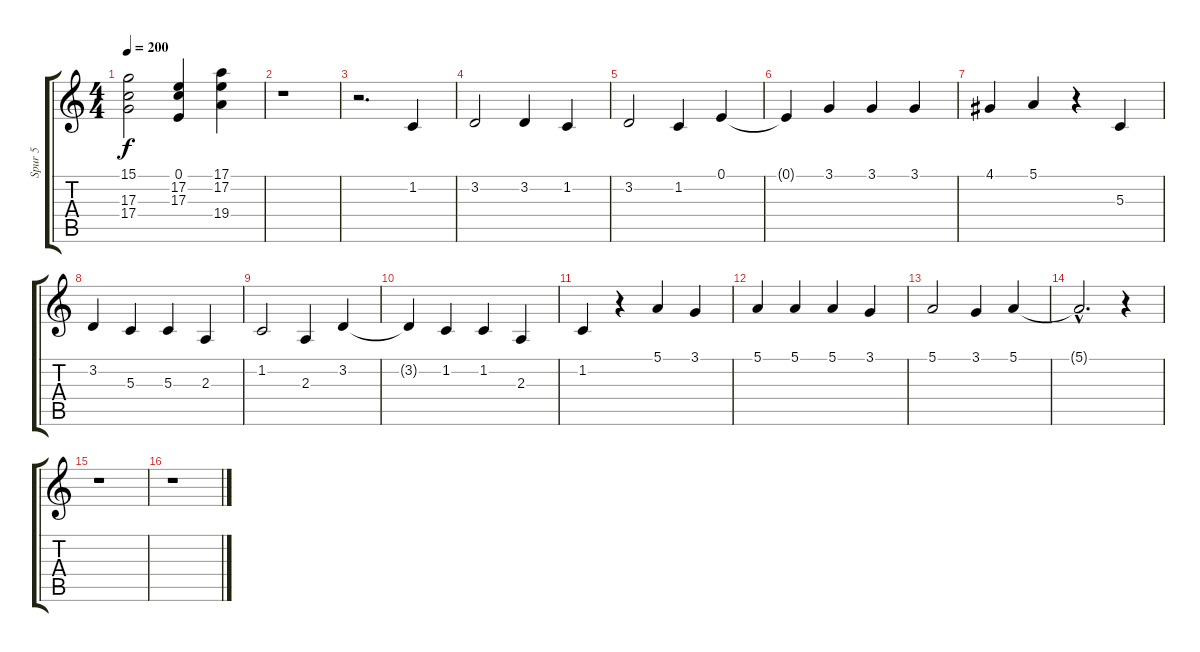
\track ("Spur 5" "Spur 5") {instrument pad3polysynth}
\staff {score tabs}
\tuning (E4 B3 G3 D3 A2 E2) {hide}
\ts (4 4)
\tempo 200
\clef g2
\ks c
(15.1 17.3 17.4).2{dy f} (0.1 17.2 17.3).4 (17.1 17.2 19.4).4 |
r.1 |
r.2{d} 1.2.4 |
3.2.2 3.2.4 1.2.4 |
3.2.2 1.2.4 0.1.4 |
0.1{t}.4 3.1.4 3.1.4 3.1.4 |
4.1.4 5.1.4 r.4 5.3.4 |
3.2.4 5.3.4 5.3.4 2.3.4 |
1.2.2 2.3.4 3.2.4 |
3.2{t}.4 1.2.4 1.2.4 2.3.4 |
1.2.4 r.4 5.1.4 3.1.4 |
5.1.4 5.1.4 5.1.4 3.1.4 |
5.1.2 3.1.4 5.1.4 |
5.1{hac t}.2{d} r.4 |
r.1 |
r.1
